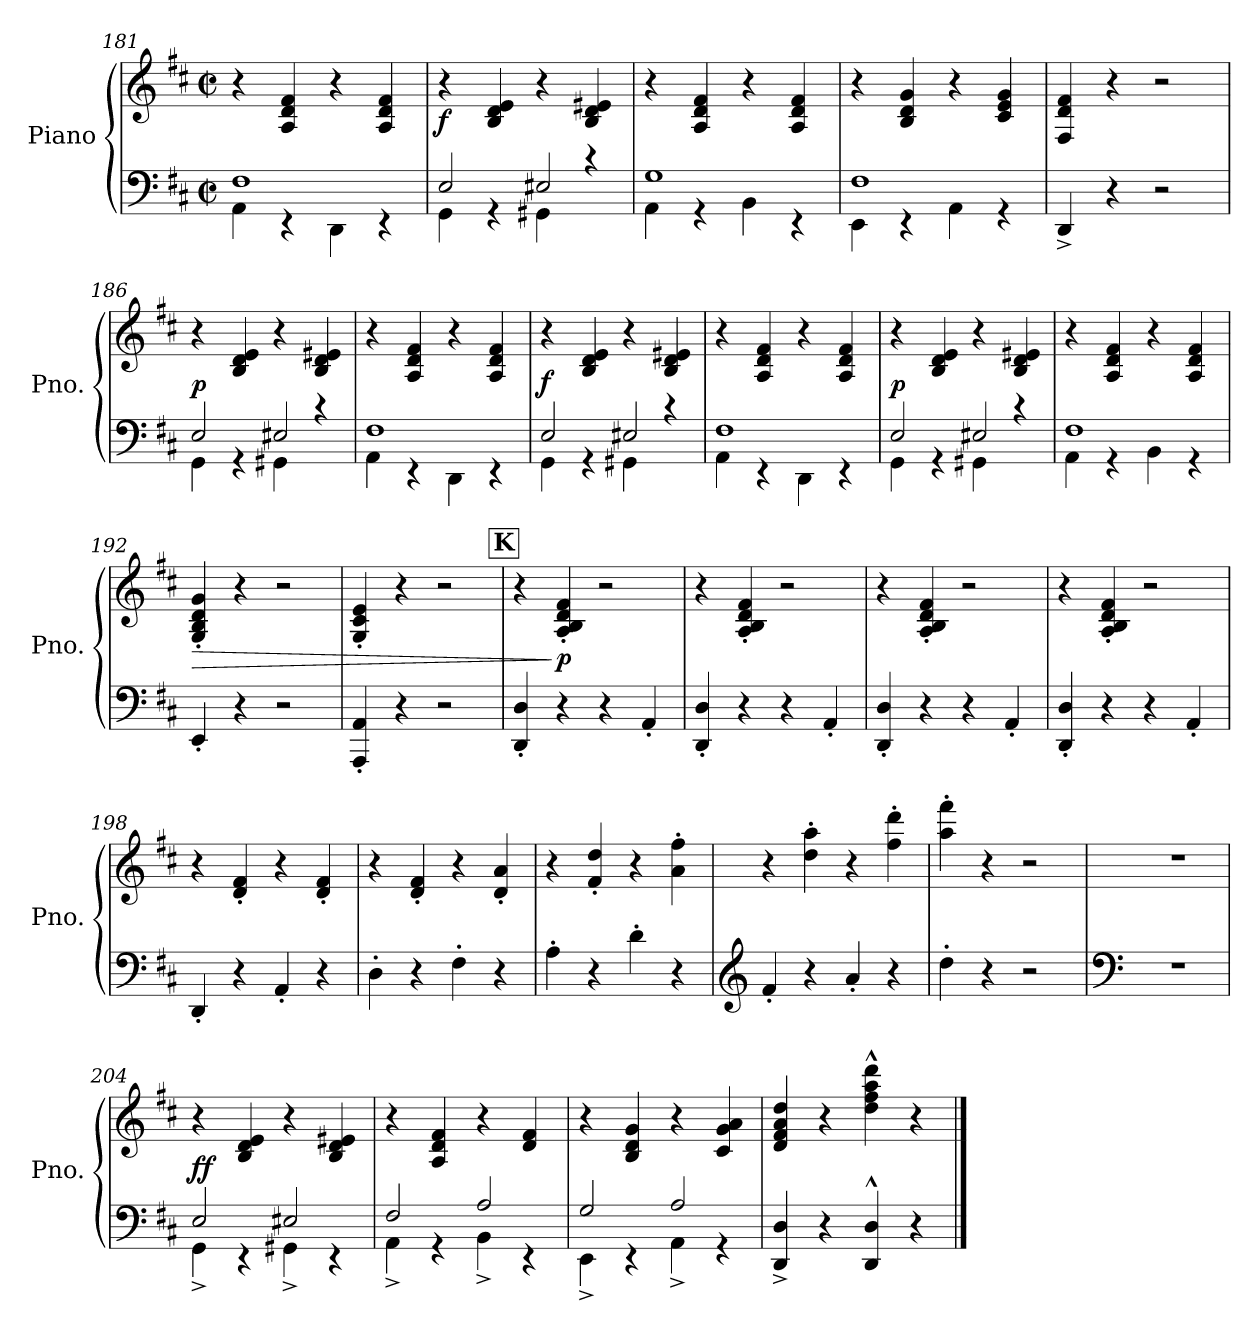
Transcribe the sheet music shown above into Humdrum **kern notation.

**kern	**kern	**dynam
*part1	*part1	*part1
*staff2	*staff1	*staff1/2
*I"Piano	*	*
*I'Pno.	*	*
*clefF4	*clefG2	*
*k[f#c#]	*k[f#c#]	*
*M4/4	*M4/4	*
*met(c|)	*met(c|)	*
=181	=181	=181
*^	*	*
1F#	4AA\	4r	.
.	4r	4A/ 4d/ 4f#/	.
.	4DD\	4r	.
.	4r	4A/ 4d/ 4f#/	.
=182	=182	=182	=182
!	!	!	!LO:DY:b
2E/	4GG\	4r	f
.	4r	4B/ 4d/ 4e/	.
4GG#X\	2E#X/	4r	.
4r	.	4B/ 4d/ 4e#X/	.
=183	=183	=183	=183
1G	4AA\	4r	.
.	4r	4A/ 4d/ 4f#/	.
.	4BB\	4r	.
.	4r	4A/ 4d/ 4f#/	.
=184	=184	=184	=184
1F#	4EE\	4r	.
.	4r	4B/ 4d/ 4g/	.
.	4AA\	4r	.
.	4r	4c#/ 4e/ 4g/	.
*v	*v	*	*
!!LO:LB:g=z
=185	=185	=185
4DD^/	4F#/ 4d/ 4f#/	.
4r	4r	.
2r	2r	.
=186	=186	=186
*^	*	*
!	!	!	!LO:DY:a=2
2E/	4GG\	4r	p
.	4r	4B/ 4d/ 4e/	.
4GG#X\	2E#X/	4r	.
4r	.	4B/ 4d/ 4e#X/	.
=187	=187	=187	=187
1F#	4AA\	4r	.
.	4r	4A/ 4d/ 4f#/	.
.	4DD\	4r	.
.	4r	4A/ 4d/ 4f#/	.
=188	=188	=188	=188
!	!	!	!LO:DY:a=2
2E/	4GG\	4r	f
.	4r	4B/ 4d/ 4e/	.
4GG#X\	2E#X/	4r	.
4r	.	4B/ 4d/ 4e#X/	.
=189	=189	=189	=189
1F#	4AA\	4r	.
.	4r	4A/ 4d/ 4f#/	.
.	4DD\	4r	.
.	4r	4A/ 4d/ 4f#/	.
=190	=190	=190	=190
!	!	!	!LO:DY:a=2
2E/	4GG\	4r	p
.	4r	4B/ 4d/ 4e/	.
4GG#X\	2E#X/	4r	.
4r	.	4B/ 4d/ 4e#X/	.
=191	=191	=191	=191
1F#	4AA\	4r	.
.	4r	4A/ 4d/ 4f#/	.
.	4BB\	4r	.
.	4r	4A/ 4d/ 4f#/	.
!!LO:LB:g=z
=192	=192	=192	=192
!	!	!	!LO:HP:b
*v	*v	*	*
4EE'/	4G/' 4B/' 4d/' 4g/'	>
4r	4r	.
2r	2r	.
=193	=193	=193
4AAA/' 4AA/'	4G/' 4c#/' 4e/'	.
4r	4r	.
2r	2r	.
!!LO:REH:place=s1:a:B:fs=14:t=K
=194	=194	=194
4DD/' 4D/'	4r	.
!	!	!LO:DY:n=1:b
4r	4A/' 4B/' 4d/' 4f#/'	] p
4r	2r	.
4AA'/	.	.
=195	=195	=195
4DD/' 4D/'	4r	.
4r	4A/' 4B/' 4d/' 4f#/'	.
4r	2r	.
4AA'/	.	.
=196	=196	=196
4DD/' 4D/'	4r	.
4r	4A/' 4B/' 4d/' 4f#/'	.
4r	2r	.
4AA'/	.	.
=197	=197	=197
4DD/' 4D/'	4r	.
4r	4A/' 4B/' 4d/' 4f#/'	.
4r	2r	.
4AA'/	.	.
=198	=198	=198
4DD'/	4r	.
4r	4d/' 4f#/'	.
4AA'/	4r	.
4r	4d/' 4f#/'	.
=199	=199	=199
4D'\	4r	.
4r	4d/' 4f#/'	.
4F#'\	4r	.
4r	4d/' 4a/'	.
!!LO:LB:g=z
=200	=200	=200
4A'\	4r	.
4r	4f#/' 4dd/'	.
4d'\	4r	.
4r	4a\' 4ff#\'	.
=201	=201	=201
*clefG2	*	*
4f#'/	4r	.
4r	4dd\' 4aa\'	.
4a'/	4r	.
4r	4ff#\' 4ddd\'	.
=202	=202	=202
4dd'\	4aa\' 4fff#\'	.
4r	4r	.
2r	2r	.
=203	=203	=203
*clefF4	*	*
1r	1r	.
=204	=204	=204
*^	*	*
!	!	!	!LO:DY:a=2
2E/	4GG^\	4r	ff
.	4r	4B/ 4d/ 4e/	.
2E#X/	4GG#X^\	4r	.
.	4r	4B/ 4d/ 4e#X/	.
=205	=205	=205	=205
2F#/	4AA^\	4r	.
.	4r	4A/ 4d/ 4f#/	.
2A/	4BB^\	4r	.
.	4r	4d/ 4f#/	.
=206	=206	=206	=206
2G/	4EE^\	4r	.
.	4r	4B/ 4d/ 4g/	.
2A/	4AA^\	4r	.
.	4r	4c#/ 4g/ 4a/	.
*v	*v	*	*
=207	=207	=207
4DD/^ 4D/^	4d/ 4f#/ 4a/ 4dd/	.
4r	4r	.
!	!	!LO:DY:b
!	!	!LO:DY:n=1:b
!	!	!LO:DY:n=2:b
!	!	!LO:DY:n=3:b
4DD/^^ 4D/^^	4dd\^^ 4ff#\^^ 4aa\^^ 4ddd\^^	sffz sffz sffz sffz
4r	4r	.
==	==	==
*-	*-	*-
